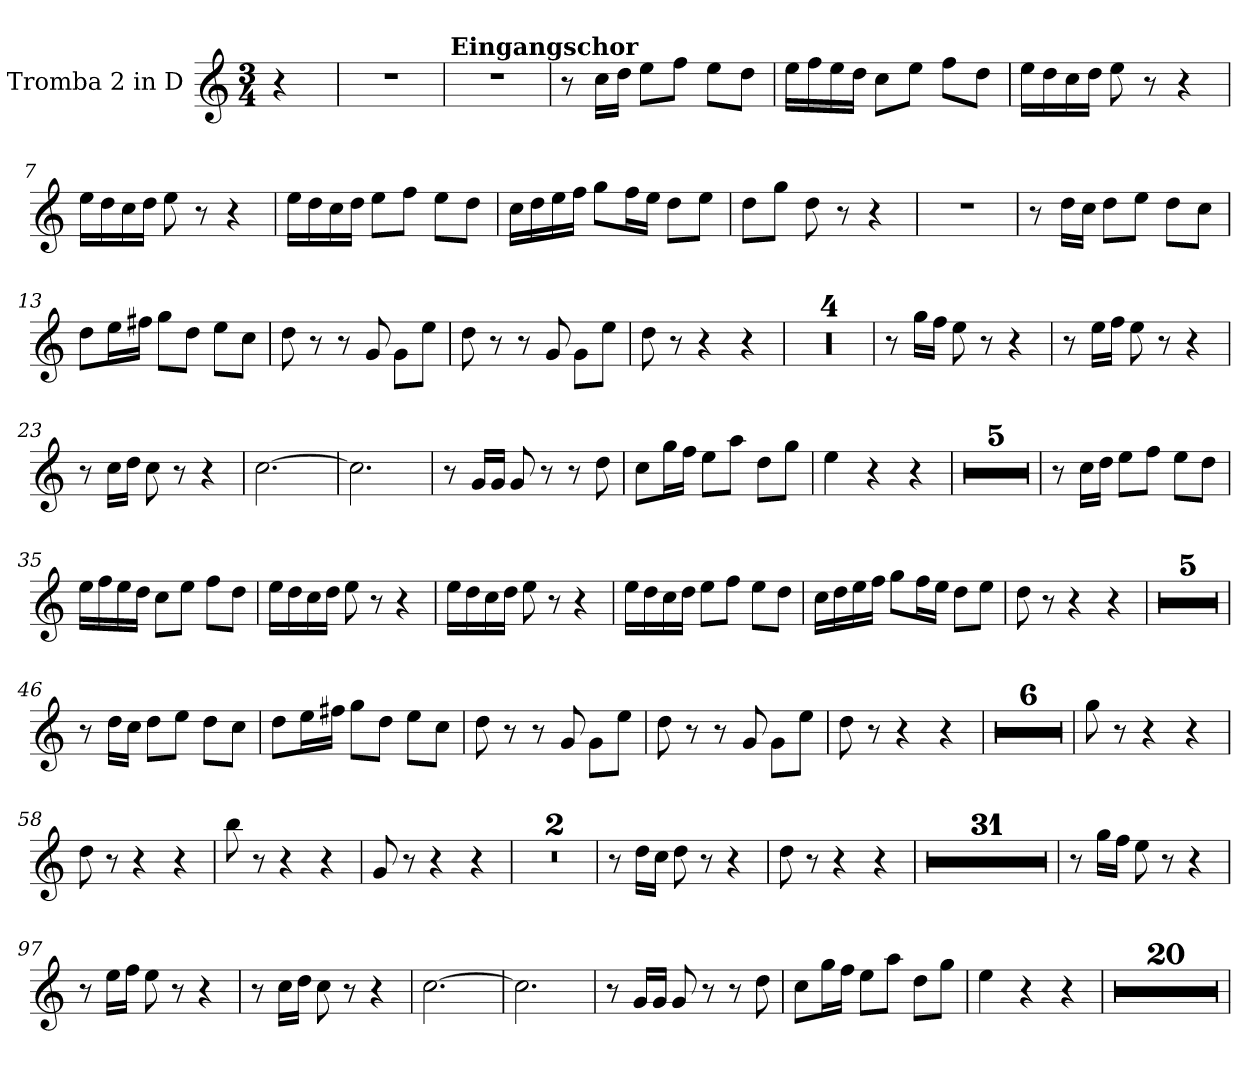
**kern
*part1
*staff1
*I"Tromba 2 in D
*clefG2
*ITrd-1c-2
*k[f#c#]
*M3/4
=1
4r
=2
2.r
=3
!LO:TX:a:B:t=Eingangschor
2.r
=4
8r
16dd\LL
16ee\JJ
8ff#\L
8gg\J
8ff#\L
8ee\J
!!LO:LB:g=z
=5
16ff#\LL
16gg\
16ff#\
16ee\JJ
8dd\L
8ff#\J
8gg\L
8ee\J
=6
16ff#\LL
16ee\
16dd\
16ee\JJ
8ff#\
8r
4r
=7
16ff#\LL
16ee\
16dd\
16ee\JJ
8ff#\
8r
4r
!!LO:LB:g=z
=8
16ff#\LL
16ee\
16dd\
16ee\JJ
8ff#\L
8gg\J
8ff#\L
8ee\J
=9
16dd\LL
16ee\
16ff#\
16gg\JJ
8aa\L
16gg\L
16ff#\JJ
8ee\L
8ff#\J
=10
8ee\L
8aa\J
8ee\
8r
4r
=11
2.r
!!LO:LB:g=z
=12
8r
16ee\LL
16dd\JJ
8ee\L
8ff#\J
8ee\L
8dd\J
=13
8ee\L
16ff#\L
16gg#X\JJ
8aa\L
8ee\J
8ff#\L
8dd\J
=14
8ee\
8r
8r
8a/
8a\L
8ff#\J
!!LO:LB:g=z
=15
8ee\
8r
8r
8a/
8a\L
8ff#\J
=16
8ee\
8r
4r
4r
=17
2.r
=18
2.r
=19
2.r
=20
2.r
=21
8r
16aa\LL
16gg\JJ
8ff#\
8r
4r
!!LO:LB:g=z
=22
8r
16ff#\LL
16gg\JJ
8ff#\
8r
4r
=23
8r
16dd\LL
16ee\JJ
8dd\
8r
4r
=24
[2.dd\
=25
2.dd\]
=26
8r
16a/LL
16a/JJ
8a/
8r
8r
8ee\
!!LO:LB:g=z
=27
8dd\L
16aa\L
16gg\JJ
8ff#\L
8bb\J
8ee\L
8aa\J
=28
4ff#\
4r
4r
=29
2.r
=30
2.r
=31
2.r
=32
2.r
=33
2.r
!!LO:LB:g=z
=34
8r
16dd\LL
16ee\JJ
8ff#\L
8gg\J
8ff#\L
8ee\J
=35
16ff#\LL
16gg\
16ff#\
16ee\JJ
8dd\L
8ff#\J
8gg\L
8ee\J
=36
16ff#\LL
16ee\
16dd\
16ee\JJ
8ff#\
8r
4r
!!LO:LB:g=z
=37
16ff#\LL
16ee\
16dd\
16ee\JJ
8ff#\
8r
4r
=38
16ff#\LL
16ee\
16dd\
16ee\JJ
8ff#\L
8gg\J
8ff#\L
8ee\J
=39
16dd\LL
16ee\
16ff#\
16gg\JJ
8aa\L
16gg\L
16ff#\JJ
8ee\L
8ff#\J
=40
8ee\
8r
4r
4r
=41
2.r
!!LO:LB:g=z
=42
2.r
=43
2.r
=44
2.r
=45
2.r
!!LO:LB:g=z
=46
8r
16ee\LL
16dd\JJ
8ee\L
8ff#\J
8ee\L
8dd\J
=47
8ee\L
16ff#\L
16gg#X\JJ
8aa\L
8ee\J
8ff#\L
8dd\J
=48
8ee\
8r
8r
8a/
8a\L
8ff#\J
!!LO:LB:g=z
=49
8ee\
8r
8r
8a/
8a\L
8ff#\J
=50
8ee\
8r
4r
4r
=51
2.r
=52
2.r
=53
2.r
=54
2.r
=55
2.r
=56
2.r
=57
8aa\
8r
4r
4r
!!LO:PB:g=z
=58
8ee\
8r
4r
4r
=59
8ccc#\
8r
4r
4r
=60
8a/
8r
4r
4r
=61
2.r
=62
2.r
=63
8r
16ee\LL
16dd\JJ
8ee\
8r
4r
!!LO:LB:g=z
=64
8ee\
8r
4r
4r
=65
2.r
=66
2.r
=67
2.r
=68
2.r
=69
2.r
=70
2.r
=71
2.r
=72
2.r
=73
2.r
=74
2.r
=75
2.r
=76
2.r
!!LO:LB:g=z
=77
2.r
=78
2.r
=79
2.r
=80
2.r
=81
2.r
=82
2.r
=83
2.r
=84
2.r
=85
2.r
=86
2.r
=87
2.r
=88
2.r
=89
2.r
=90
2.r
!!LO:LB:g=z
=91
2.r
=92
2.r
=93
2.r
=94
2.r
=95
2.r
=96
8r
16aa\LL
16gg\JJ
8ff#\
8r
4r
!!LO:LB:g=z
=97
8r
16ff#\LL
16gg\JJ
8ff#\
8r
4r
=98
8r
16dd\LL
16ee\JJ
8dd\
8r
4r
=99
[2.dd\
=100
2.dd\]
!!LO:LB:g=z
=101
8r
16a/LL
16a/JJ
8a/
8r
8r
8ee\
=102
8dd\L
16aa\L
16gg\JJ
8ff#\L
8bb\J
8ee\L
8aa\J
=103
4ff#\
4r
4r
=104
2.r
=105
2.r
=106
2.r
=107
2.r
=108
2.r
=109
2.r
!!LO:LB:g=z
=110
2.r
=111
2.r
=112
2.r
=113
2.r
=114
2.r
=115
2.r
=116
2.r
=117
2.r
=118
2.r
=119
2.r
=120
2.r
=121
2.r
=122
2.r
=123
2.r
=
*-
